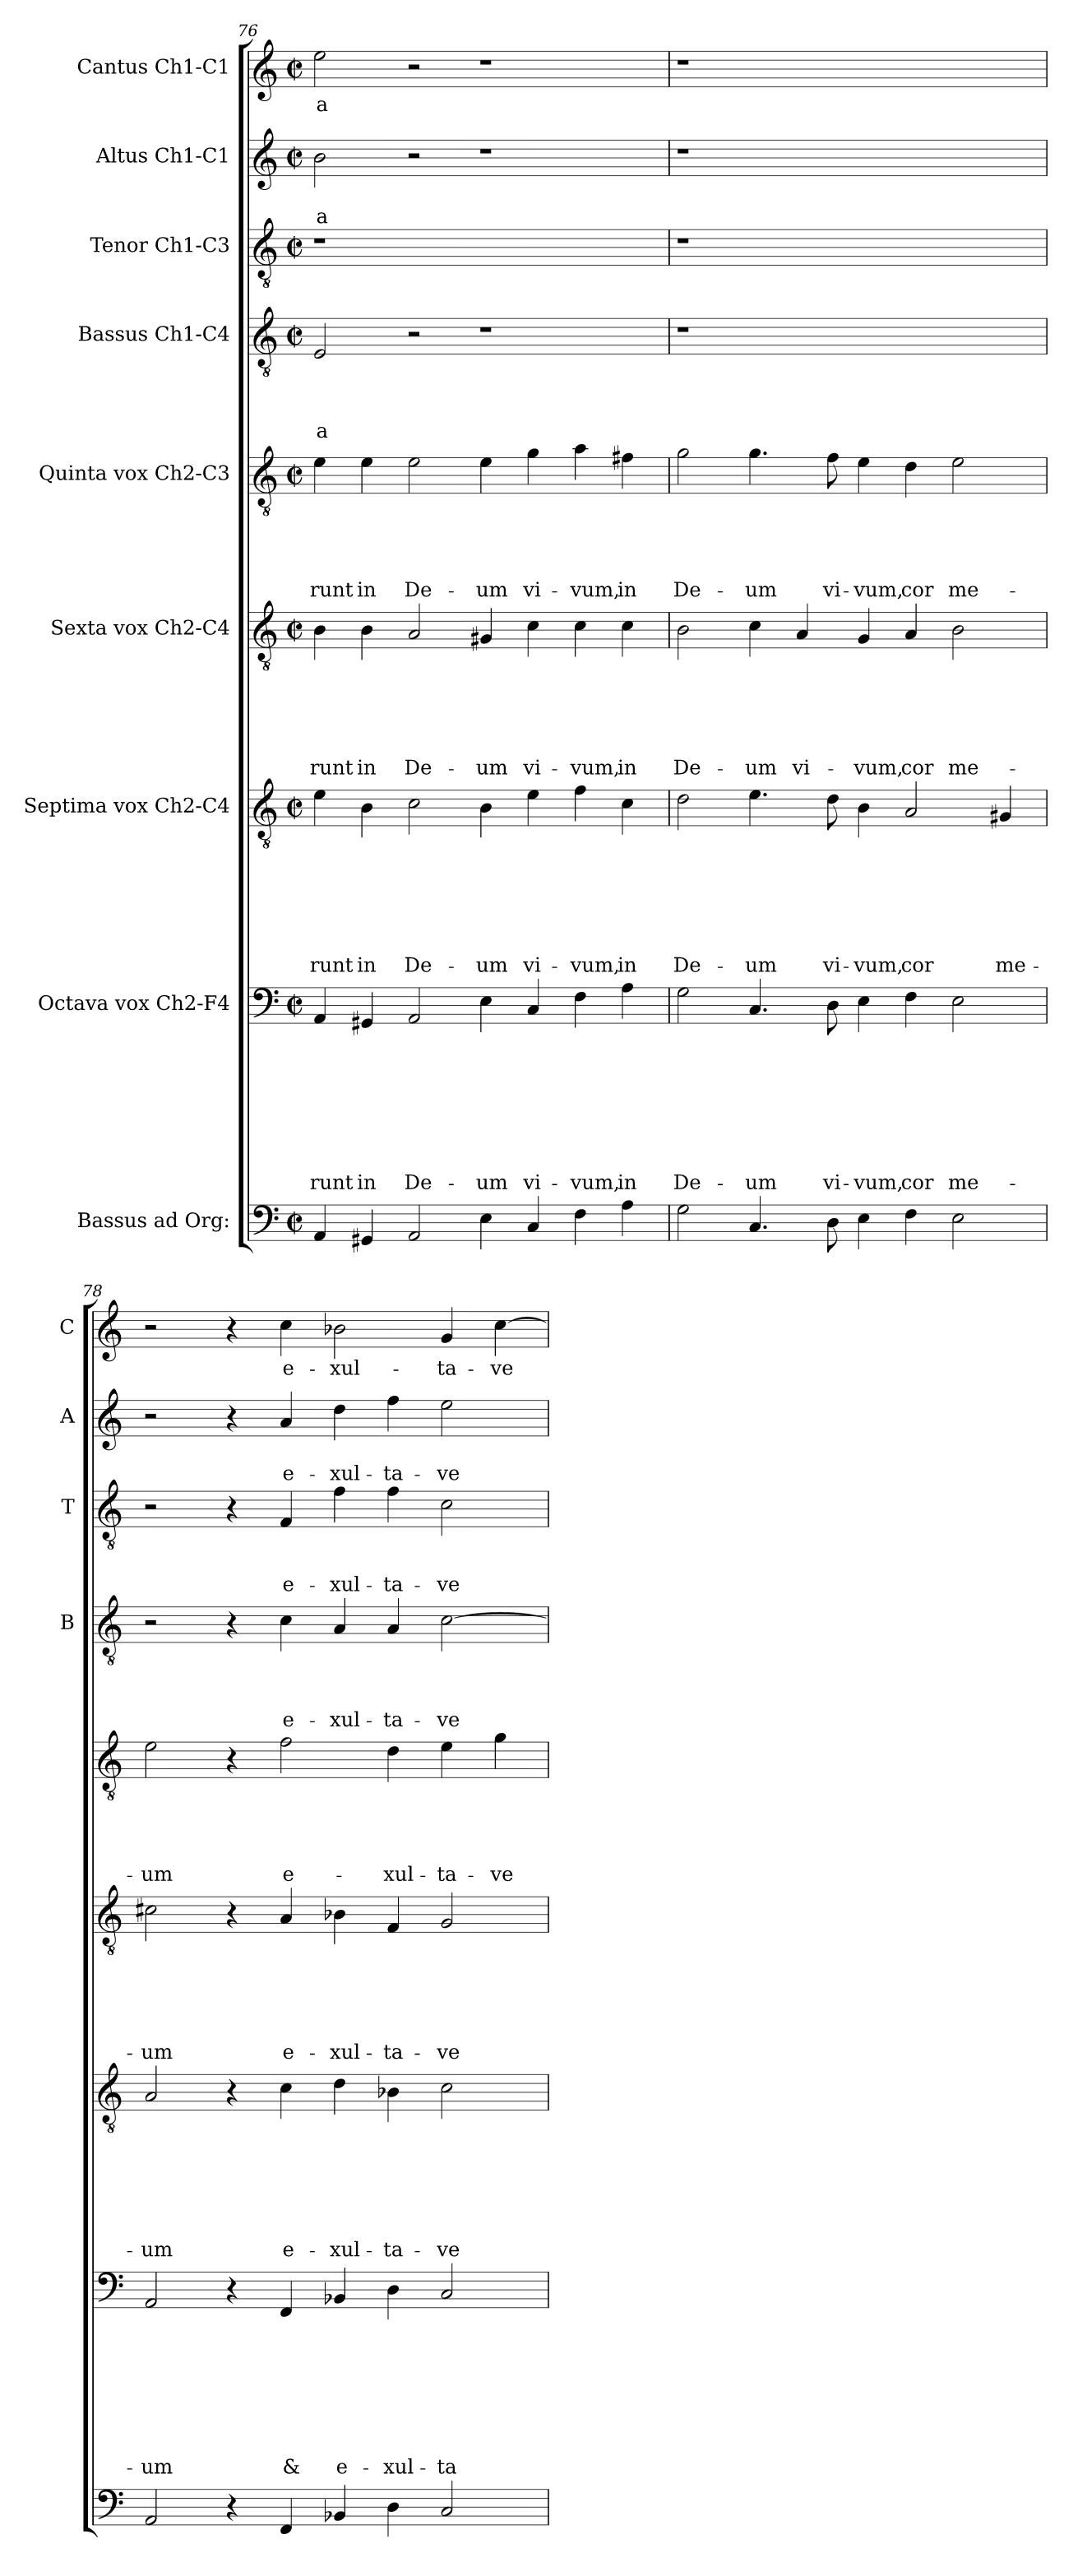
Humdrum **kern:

**kern	**kern	**text	**text	**text	**text	**text	**text	**text	**text	**kern	**text	**text	**text	**text	**text	**text	**text	**kern	**text	**text	**text	**text	**text	**text	**kern	**text	**text	**text	**text	**text	**kern	**text	**text	**text	**text	**kern	**text	**text	**text	**kern	**text	**text	**kern	**text
*part9	*part8	*part8	*part8	*part8	*part8	*part8	*part8	*part8	*part8	*part7	*part7	*part7	*part7	*part7	*part7	*part7	*part7	*part6	*part6	*part6	*part6	*part6	*part6	*part6	*part5	*part5	*part5	*part5	*part5	*part5	*part4	*part4	*part4	*part4	*part4	*part3	*part3	*part3	*part3	*part2	*part2	*part2	*part1	*part1
*staff9	*staff8	*staff8	*staff8	*staff8	*staff8	*staff8	*staff8	*staff8	*staff8	*staff7	*staff7	*staff7	*staff7	*staff7	*staff7	*staff7	*staff7	*staff6	*staff6	*staff6	*staff6	*staff6	*staff6	*staff6	*staff5	*staff5	*staff5	*staff5	*staff5	*staff5	*staff4	*staff4	*staff4	*staff4	*staff4	*staff3	*staff3	*staff3	*staff3	*staff2	*staff2	*staff2	*staff1	*staff1
*I"Bassus ad Org:	*I"Octava vox Ch2-F4	*	*	*	*	*	*	*	*	*I"Septima vox Ch2-C4	*	*	*	*	*	*	*	*I"Sexta vox Ch2-C4	*	*	*	*	*	*	*I"Quinta vox Ch2-C3	*	*	*	*	*	*I"Bassus Ch1-C4	*	*	*	*	*I"Tenor Ch1-C3	*	*	*	*I"Altus Ch1-C1	*	*	*I"Cantus Ch1-C1	*
*	*	*	*	*	*	*	*	*	*	*	*	*	*	*	*	*	*	*	*	*	*	*	*	*	*	*	*	*	*	*	*I'B	*	*	*	*	*I'T	*	*	*	*I'A	*	*	*I'C	*
!!LO:PB:g=z
*clefF4	*clefF4	*	*	*	*	*	*	*	*	*clefGv2	*	*	*	*	*	*	*	*clefGv2	*	*	*	*	*	*	*clefGv2	*	*	*	*	*	*clefGv2	*	*	*	*	*clefGv2	*	*	*	*clefG2	*	*	*clefG2	*
*k[]	*k[]	*	*	*	*	*	*	*	*	*k[]	*	*	*	*	*	*	*	*k[]	*	*	*	*	*	*	*k[]	*	*	*	*	*	*k[]	*	*	*	*	*k[]	*	*	*	*k[]	*	*	*k[]	*
*C:	*C:	*	*	*	*	*	*	*	*	*C:	*	*	*	*	*	*	*	*C:	*	*	*	*	*	*	*C:	*	*	*	*	*	*C:	*	*	*	*	*C:	*	*	*	*C:	*	*	*C:	*
*M2/2	*M2/2	*	*	*	*	*	*	*	*	*M2/2	*	*	*	*	*	*	*	*M2/2	*	*	*	*	*	*	*M2/2	*	*	*	*	*	*M2/2	*	*	*	*	*M2/2	*	*	*	*M2/2	*	*	*M2/2	*
*met(c|)	*met(c|)	*	*	*	*	*	*	*	*	*met(c|)	*	*	*	*	*	*	*	*met(c|)	*	*	*	*	*	*	*met(c|)	*	*	*	*	*	*met(c|)	*	*	*	*	*met(c|)	*	*	*	*met(c|)	*	*	*met(c|)	*
=76	=76	=76	=76	=76	=76	=76	=76	=76	=76	=76	=76	=76	=76	=76	=76	=76	=76	=76	=76	=76	=76	=76	=76	=76	=76	=76	=76	=76	=76	=76	=76	=76	=76	=76	=76	=76	=76	=76	=76	=76	=76	=76	=76	=76
!	!	!	!	!	!	!	!	!	!LO:LY:b	!	!	!	!	!	!	!	!LO:LY:b	!	!	!	!	!	!	!LO:LY:b	!	!	!	!	!	!LO:LY:b	!	!	!	!	!LO:LY:b	!	!	!	!	!	!	!LO:LY:b	!	!LO:LY:b
4AA/	4AA/	.	.	.	.	.	.	.	-runt	4e\	.	.	.	.	.	.	-runt	4B\	.	.	.	.	.	-runt	4e\	.	.	.	.	-runt	2E/	.	.	.	-a	1r	.	.	.	2b\	.	-a	2ee\	-a
!	!	!	!	!	!	!	!	!	!LO:LY:b	!	!	!	!	!	!	!	!LO:LY:b	!	!	!	!	!	!	!LO:LY:b	!	!	!	!	!	!LO:LY:b	!	!	!	!	!	!	!	!	!	!	!	!	!	!
4GG#X/	4GG#X/	.	.	.	.	.	.	.	in	4B\	.	.	.	.	.	.	in	4B\	.	.	.	.	.	in	4e\	.	.	.	.	in	.	.	.	.	.	.	.	.	.	.	.	.	.	.
!	!	!	!	!	!	!	!	!	!LO:LY:b	!	!	!	!	!	!	!	!LO:LY:b	!	!	!	!	!	!	!LO:LY:b	!	!	!	!	!	!LO:LY:b	!	!	!	!	!	!	!	!	!	!	!	!	!	!
2AA/	2AA/	.	.	.	.	.	.	.	De-	2c\	.	.	.	.	.	.	De-	2A/	.	.	.	.	.	De-	2e\	.	.	.	.	De-	2r	.	.	.	.	.	.	.	.	2r	.	.	2r	.
!	!	!	!	!	!	!	!	!	!LO:LY:b	!	!	!	!	!	!	!	!LO:LY:b	!	!	!	!	!	!	!LO:LY:b	!	!	!	!	!	!LO:LY:b	!	!	!	!	!	!	!	!	!	!	!	!	!	!
4E\	4E\	.	.	.	.	.	.	.	-um	4B\	.	.	.	.	.	.	-um	4G#X/	.	.	.	.	.	-um	4e\	.	.	.	.	-um	1r	.	.	.	.	1ryy	.	.	.	1r	.	.	1r	.
!	!	!	!	!	!	!	!	!	!LO:LY:b	!	!	!	!	!	!	!	!LO:LY:b	!	!	!	!	!	!	!LO:LY:b	!	!	!	!	!	!LO:LY:b	!	!	!	!	!	!	!	!	!	!	!	!	!	!
4C/	4C/	.	.	.	.	.	.	.	vi-	4e\	.	.	.	.	.	.	vi-	4c\	.	.	.	.	.	vi-	4g\	.	.	.	.	vi-	.	.	.	.	.	.	.	.	.	.	.	.	.	.
!	!	!	!	!	!	!	!	!	!LO:LY:b	!	!	!	!	!	!	!	!LO:LY:b	!	!	!	!	!	!	!LO:LY:b	!	!	!	!	!	!LO:LY:b	!	!	!	!	!	!	!	!	!	!	!	!	!	!
4F\	4F\	.	.	.	.	.	.	.	-vum,	4f\	.	.	.	.	.	.	-vum,	4c\	.	.	.	.	.	-vum,	4a\	.	.	.	.	-vum,	.	.	.	.	.	.	.	.	.	.	.	.	.	.
!	!	!	!	!	!	!	!	!	!LO:LY:b	!	!	!	!	!	!	!	!LO:LY:b	!	!	!	!	!	!	!LO:LY:b	!	!	!	!	!	!LO:LY:b	!	!	!	!	!	!	!	!	!	!	!	!	!	!
4A\	4A\	.	.	.	.	.	.	.	in	4c\	.	.	.	.	.	.	in	4c\	.	.	.	.	.	in	4f#X\	.	.	.	.	in	.	.	.	.	.	.	.	.	.	.	.	.	.	.
=77	=77	=77	=77	=77	=77	=77	=77	=77	=77	=77	=77	=77	=77	=77	=77	=77	=77	=77	=77	=77	=77	=77	=77	=77	=77	=77	=77	=77	=77	=77	=77	=77	=77	=77	=77	=77	=77	=77	=77	=77	=77	=77	=77	=77
!	!	!	!	!	!	!	!	!	!LO:LY:b	!	!	!	!	!	!	!	!LO:LY:b	!	!	!	!	!	!	!LO:LY:b	!	!	!	!	!	!LO:LY:b	!	!	!	!	!	!	!	!	!	!	!	!	!	!
2G\	2G\	.	.	.	.	.	.	.	De-	2d\	.	.	.	.	.	.	De-	2B\	.	.	.	.	.	De-	2g\	.	.	.	.	De-	1r	.	.	.	.	1r	.	.	.	1r	.	.	1r	.
!	!	!	!	!	!	!	!	!	!LO:LY:b	!	!	!	!	!	!	!	!LO:LY:b	!	!	!	!	!	!	!LO:LY:b	!	!	!	!	!	!LO:LY:b	!	!	!	!	!	!	!	!	!	!	!	!	!	!
4.C/	4.C/	.	.	.	.	.	.	.	-um	4.e\	.	.	.	.	.	.	-um	4c\	.	.	.	.	.	-um	4.g\	.	.	.	.	-um	.	.	.	.	.	.	.	.	.	.	.	.	.	.
!	!	!	!	!	!	!	!	!	!	!	!	!	!	!	!	!	!	!	!	!	!	!	!	!LO:LY:b	!	!	!	!	!	!	!	!	!	!	!	!	!	!	!	!	!	!	!	!
.	.	.	.	.	.	.	.	.	.	.	.	.	.	.	.	.	.	4A/	.	.	.	.	.	vi-	.	.	.	.	.	.	.	.	.	.	.	.	.	.	.	.	.	.	.	.
!	!	!	!	!	!	!	!	!	!LO:LY:b	!	!	!	!	!	!	!	!LO:LY:b	!	!	!	!	!	!	!	!	!	!	!	!	!LO:LY:b	!	!	!	!	!	!	!	!	!	!	!	!	!	!
8D\	8D\	.	.	.	.	.	.	.	vi-	8d\	.	.	.	.	.	.	vi-	.	.	.	.	.	.	.	8f\	.	.	.	.	vi-	.	.	.	.	.	.	.	.	.	.	.	.	.	.
!	!	!	!	!	!	!	!	!	!LO:LY:b	!	!	!	!	!	!	!	!LO:LY:b	!	!	!	!	!	!	!LO:LY:b	!	!	!	!	!	!LO:LY:b	!	!	!	!	!	!	!	!	!	!	!	!	!	!
4E\	4E\	.	.	.	.	.	.	.	-vum,	4B\	.	.	.	.	.	.	-vum,	4G/	.	.	.	.	.	-vum,	4e\	.	.	.	.	-vum,	1ryy	.	.	.	.	1ryy	.	.	.	1ryy	.	.	1ryy	.
!	!	!	!	!	!	!	!	!	!LO:LY:b	!	!	!	!	!	!	!	!LO:LY:b	!	!	!	!	!	!	!LO:LY:b	!	!	!	!	!	!LO:LY:b	!	!	!	!	!	!	!	!	!	!	!	!	!	!
4F\	4F\	.	.	.	.	.	.	.	cor	2A/	.	.	.	.	.	.	cor	4A/	.	.	.	.	.	cor	4d\	.	.	.	.	cor	.	.	.	.	.	.	.	.	.	.	.	.	.	.
!	!	!	!	!	!	!	!	!	!LO:LY:b	!	!	!	!	!	!	!	!	!	!	!	!	!	!	!LO:LY:b	!	!	!	!	!	!LO:LY:b	!	!	!	!	!	!	!	!	!	!	!	!	!	!
2E\	2E\	.	.	.	.	.	.	.	me-	.	.	.	.	.	.	.	.	2B\	.	.	.	.	.	me-	2e\	.	.	.	.	me-	.	.	.	.	.	.	.	.	.	.	.	.	.	.
!	!	!	!	!	!	!	!	!	!	!	!	!	!	!	!	!	!LO:LY:b	!	!	!	!	!	!	!	!	!	!	!	!	!	!	!	!	!	!	!	!	!	!	!	!	!	!	!
.	.	.	.	.	.	.	.	.	.	4G#X/	.	.	.	.	.	.	me-	.	.	.	.	.	.	.	.	.	.	.	.	.	.	.	.	.	.	.	.	.	.	.	.	.	.	.
=78	=78	=78	=78	=78	=78	=78	=78	=78	=78	=78	=78	=78	=78	=78	=78	=78	=78	=78	=78	=78	=78	=78	=78	=78	=78	=78	=78	=78	=78	=78	=78	=78	=78	=78	=78	=78	=78	=78	=78	=78	=78	=78	=78	=78
!	!	!	!	!	!	!	!	!	!LO:LY:b	!	!	!	!	!	!	!	!LO:LY:b	!	!	!	!	!	!	!LO:LY:b	!	!	!	!	!	!LO:LY:b	!	!	!	!	!	!	!	!	!	!	!	!	!	!
2AA/	2AA/	.	.	.	.	.	.	.	-um	2A/	.	.	.	.	.	.	-um	2c#X\	.	.	.	.	.	-um	2e\	.	.	.	.	-um	2r	.	.	.	.	2r	.	.	.	2r	.	.	2r	.
4r	4r	.	.	.	.	.	.	.	.	4r	.	.	.	.	.	.	.	4r	.	.	.	.	.	.	4r	.	.	.	.	.	4r	.	.	.	.	4r	.	.	.	4r	.	.	4r	.
!	!	!	!	!	!	!	!	!	!LO:LY:b	!	!	!	!	!	!	!	!LO:LY:b	!	!	!	!	!	!	!LO:LY:b	!	!	!	!	!	!LO:LY:b	!	!	!	!	!LO:LY:b	!	!	!	!LO:LY:b	!	!	!LO:LY:b	!	!LO:LY:b
4FF/	4FF/	.	.	.	.	.	.	.	&	4c\	.	.	.	.	.	.	e-	4A/	.	.	.	.	.	e-	2f\	.	.	.	.	e-	4c\	.	.	.	e-	4F/	.	.	e-	4a/	.	e-	4cc\	e-
!	!	!	!	!	!	!	!	!	!LO:LY:b	!	!	!	!	!	!	!	!LO:LY:b	!	!	!	!	!	!	!LO:LY:b	!	!	!	!	!	!	!	!	!	!	!LO:LY:b	!	!	!	!LO:LY:b	!	!	!LO:LY:b	!	!LO:LY:b
4BB-X/	4BB-X/	.	.	.	.	.	.	.	e-	4d\	.	.	.	.	.	.	-xul-	4B-X\	.	.	.	.	.	-xul-	.	.	.	.	.	.	4A/	.	.	.	-xul-	4f\	.	.	-xul-	4dd\	.	-xul-	2b-X\	-xul-
!	!	!	!	!	!	!	!	!	!LO:LY:b	!	!	!	!	!	!	!	!LO:LY:b	!	!	!	!	!	!	!LO:LY:b	!	!	!	!	!	!LO:LY:b	!	!	!	!	!LO:LY:b	!	!	!	!LO:LY:b	!	!	!LO:LY:b	!	!
4D\	4D\	.	.	.	.	.	.	.	-xul-	4B-X\	.	.	.	.	.	.	-ta-	4F/	.	.	.	.	.	-ta-	4d\	.	.	.	.	-xul-	4A/	.	.	.	-ta-	4f\	.	.	-ta-	4ff\	.	-ta-	.	.
!	!	!	!	!	!	!	!	!	!LO:LY:b	!	!	!	!	!	!	!	!LO:LY:b	!	!	!	!	!	!	!LO:LY:b	!	!	!	!	!	!LO:LY:b	!	!	!	!	!LO:LY:b	!	!	!	!LO:LY:b	!	!	!LO:LY:b	!	!LO:LY:b
2C/	2C/	.	.	.	.	.	.	.	-ta-	2c\	.	.	.	.	.	.	-ve-	2G/	.	.	.	.	.	-ve-	4e\	.	.	.	.	-ta-	[2c\	.	.	.	-ve-	2c\	.	.	-ve-	2ee\	.	-ve-	4g/	-ta-
!	!	!	!	!	!	!	!	!	!	!	!	!	!	!	!	!	!	!	!	!	!	!	!	!	!	!	!	!	!	!LO:LY:b	!	!	!	!	!	!	!	!	!	!	!	!	!	!LO:LY:b
.	.	.	.	.	.	.	.	.	.	.	.	.	.	.	.	.	.	.	.	.	.	.	.	.	4g\	.	.	.	.	-ve-	.	.	.	.	.	.	.	.	.	.	.	.	[4cc\	-ve-
=	=	=	=	=	=	=	=	=	=	=	=	=	=	=	=	=	=	=	=	=	=	=	=	=	=	=	=	=	=	=	=	=	=	=	=	=	=	=	=	=	=	=	=	=
*-	*-	*-	*-	*-	*-	*-	*-	*-	*-	*-	*-	*-	*-	*-	*-	*-	*-	*-	*-	*-	*-	*-	*-	*-	*-	*-	*-	*-	*-	*-	*-	*-	*-	*-	*-	*-	*-	*-	*-	*-	*-	*-	*-	*-
